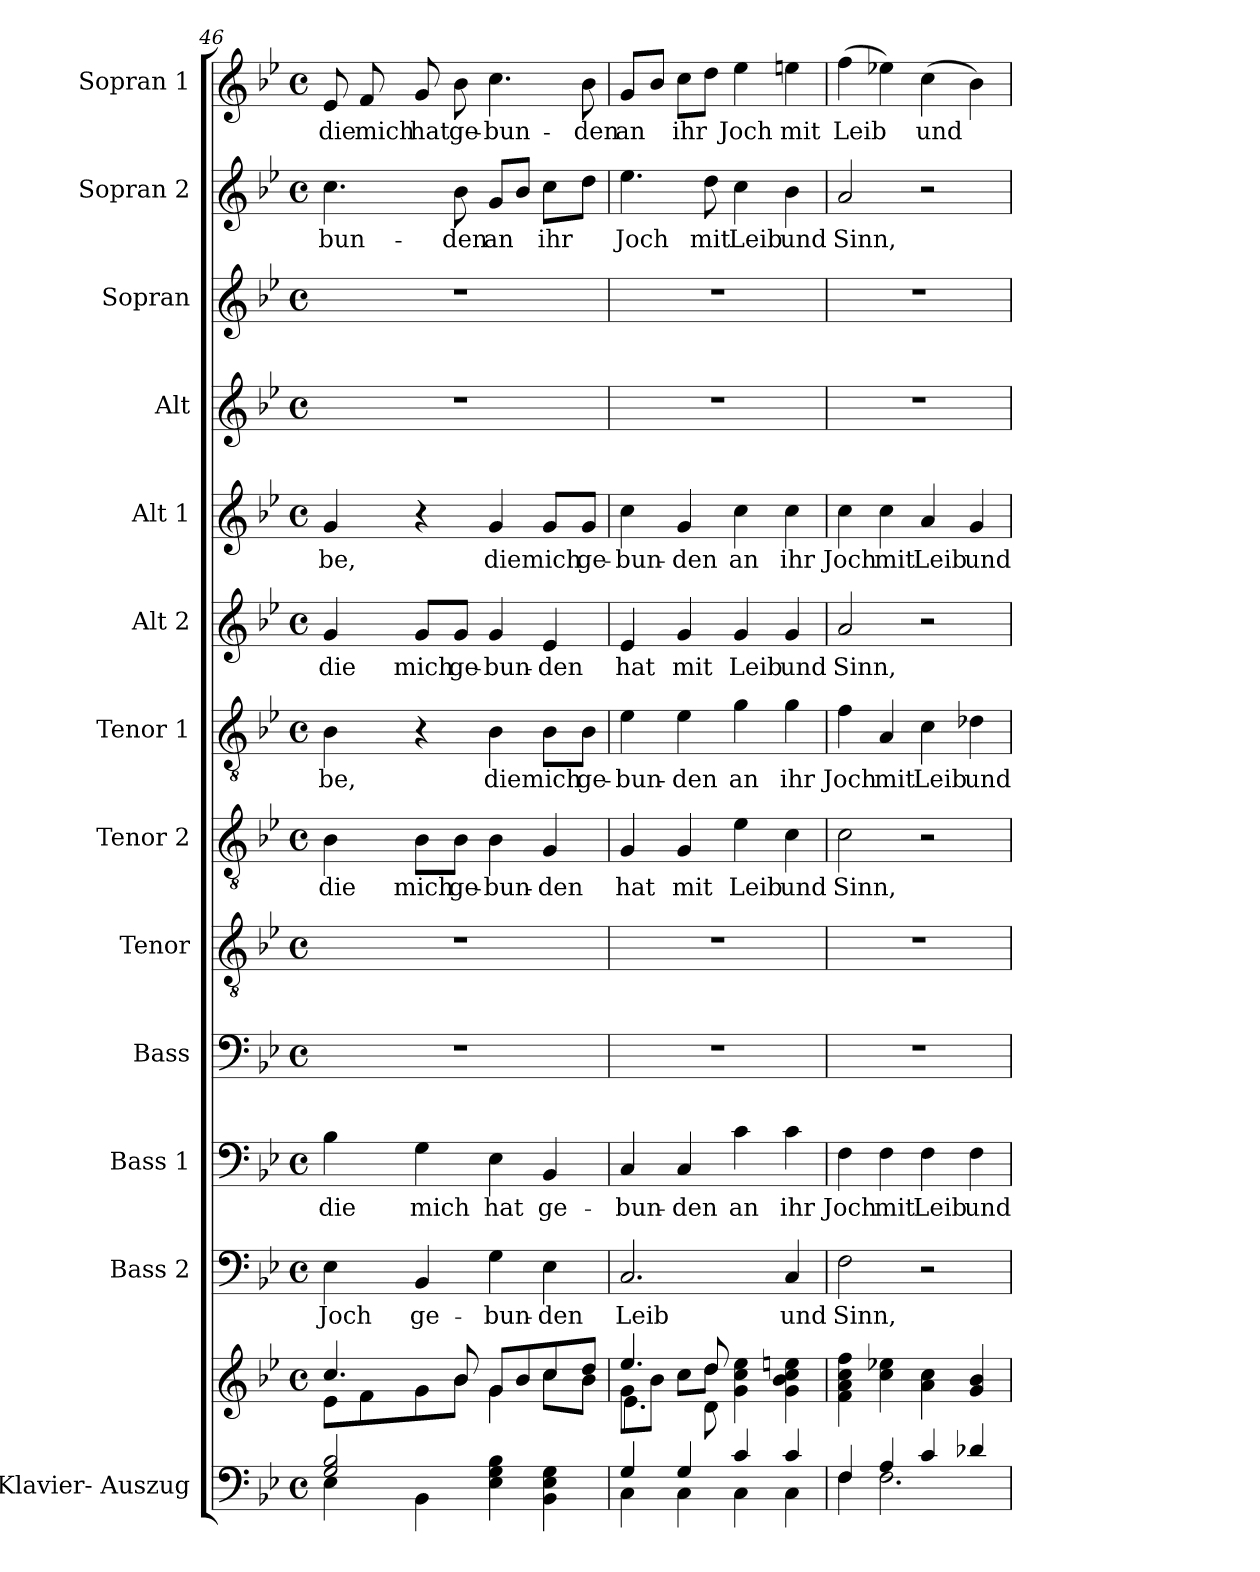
**kern	**kern	**kern	**text	**kern	**text	**kern	**kern	**kern	**text	**kern	**text	**kern	**text	**kern	**text	**kern	**kern	**kern	**text	**kern	**text
*part13	*part13	*part12	*part12	*part11	*part11	*part10	*part9	*part8	*part8	*part7	*part7	*part6	*part6	*part5	*part5	*part4	*part3	*part2	*part2	*part1	*part1
*staff14	*staff13	*staff12	*staff12	*staff11	*staff11	*staff10	*staff9	*staff8	*staff8	*staff7	*staff7	*staff6	*staff6	*staff5	*staff5	*staff4	*staff3	*staff2	*staff2	*staff1	*staff1
*I"Klavier- Auszug	*	*I"Bass 2	*	*I"Bass 1	*	*I"Bass	*I"Tenor	*I"Tenor 2	*	*I"Tenor 1	*	*I"Alt 2	*	*I"Alt 1	*	*I"Alt	*I"Sopran	*I"Sopran 2	*	*I"Sopran 1	*
*	*	*I'B2	*	*I'B1	*	*I'Bass	*I'Ten.	*I'T2	*	*I'T1	*	*I'A2	*	*I'A1	*	*I'Alt	*I'Sop.	*I'S2	*	*I'S1	*
*clefF4	*clefG2	*clefF4	*	*clefF4	*	*clefF4	*clefGv2	*clefGv2	*	*clefGv2	*	*clefG2	*	*clefG2	*	*clefG2	*clefG2	*clefG2	*	*clefG2	*
*k[b-e-]	*k[b-e-]	*k[b-e-]	*	*k[b-e-]	*	*k[b-e-]	*k[b-e-]	*k[b-e-]	*	*k[b-e-]	*	*k[b-e-]	*	*k[b-e-]	*	*k[b-e-]	*k[b-e-]	*k[b-e-]	*	*k[b-e-]	*
*M4/4	*M4/4	*M4/4	*	*M4/4	*	*M4/4	*M4/4	*M4/4	*	*M4/4	*	*M4/4	*	*M4/4	*	*M4/4	*M4/4	*M4/4	*	*M4/4	*
*met(c)	*met(c)	*met(c)	*	*met(c)	*	*met(c)	*met(c)	*met(c)	*	*met(c)	*	*met(c)	*	*met(c)	*	*met(c)	*met(c)	*met(c)	*	*met(c)	*
=46	=46	=46	=46	=46	=46	=46	=46	=46	=46	=46	=46	=46	=46	=46	=46	=46	=46	=46	=46	=46	=46
*^	*^	*	*	*	*	*	*	*	*	*	*	*	*	*	*	*	*	*	*	*	*
!	!	!	!	!	!LO:LY:b	!	!LO:LY:b	!	!	!	!LO:LY:b	!	!LO:LY:b	!	!LO:LY:b	!	!LO:LY:b	!	!	!	!LO:LY:b	!	!LO:LY:b
2G/ 2B-/	4E-\	4.cc/	8e-\L	4E-\	Joch	4B-\	die	1r	1r	4B-\	die	4B-\	-be,	4g/	die	4g/	-be,	1r	1r	4.cc\	-bun-	8e-/	die
!	!	!	!	!	!	!	!	!	!	!	!	!	!	!	!	!	!	!	!	!	!	!	!LO:LY:b
.	.	.	8f\	.	.	.	.	.	.	.	.	.	.	.	.	.	.	.	.	.	.	8f/	mich
!	!	!	!	!	!LO:LY:b	!	!LO:LY:b	!	!	!	!LO:LY:b	!	!	!	!LO:LY:b	!	!	!	!	!	!	!	!LO:LY:b
.	4BB-\	.	8g\	4BB-/	ge-	4G\	mich	.	.	8B-\L	mich	4r	.	8g/L	mich	4r	.	.	.	.	.	8g/	hat
!	!	!	!	!	!	!	!	!	!	!	!LO:LY:b	!	!	!	!LO:LY:b	!	!	!	!	!	!LO:LY:b	!	!LO:LY:b
.	.	8b-/	8b-\J	.	.	.	.	.	.	8B-\J	ge-	.	.	8g/J	ge-	.	.	.	.	8b-\	-den	8b-\	ge-
!	!	!	!	!	!LO:LY:b	!	!LO:LY:b	!	!	!	!LO:LY:b	!	!LO:LY:b	!	!LO:LY:b	!	!LO:LY:b	!	!	!	!LO:LY:b	!	!LO:LY:b
4E-\ 4G\ 4B-\	2ryy	8g/L	4g\	4G\	-bun-	4E-\	hat	.	.	4B-\	-bun-	4B-\	die	4g/	-bun-	4g/	die	.	.	8g/L	an	4.cc\	-bun-
.	.	8b-/	.	.	.	.	.	.	.	.	.	.	.	.	.	.	.	.	.	8b-/J	.	.	.
!	!	!	!	!	!LO:LY:b	!	!LO:LY:b	!	!	!	!LO:LY:b	!	!LO:LY:b	!	!LO:LY:b	!	!LO:LY:b	!	!	!	!LO:LY:b	!	!
4BB-\ 4E-\ 4G\	.	8cc/	8cc\L	4E-\	-den	4BB-/	ge-	.	.	4G/	-den	8B-\L	mich	4e-/	-den	8g/L	mich	.	.	8cc\L	ihr	.	.
!	!	!	!	!	!	!	!	!	!	!	!	!	!LO:LY:b	!	!	!	!LO:LY:b	!	!	!	!	!	!LO:LY:b
.	.	8dd/J	8b-\J	.	.	.	.	.	.	.	.	8B-\J	ge-	.	.	8g/J	ge-	.	.	8dd\J	.	8b-\	-den
=47	=47	=47	=47	=47	=47	=47	=47	=47	=47	=47	=47	=47	=47	=47	=47	=47	=47	=47	=47	=47	=47	=47	=47
*	*	*	*^	*	*	*	*	*	*	*	*	*	*	*	*	*	*	*	*	*	*	*	*
!	!	!	!	!	!	!LO:LY:b	!	!LO:LY:b	!	!	!	!LO:LY:b	!	!LO:LY:b	!	!LO:LY:b	!	!LO:LY:b	!	!	!	!LO:LY:b	!	!LO:LY:b
4G/	4C\	4.ee-/	8g\L	4.e-\	2.C/	Leib	4C/	-bun-	1r	1r	4G/	hat	4e-\	-bun-	4e-/	hat	4cc\	-bun-	1r	1r	4.ee-\	Joch	8g/L	an
.	.	.	8b-\J	.	.	.	.	.	.	.	.	.	.	.	.	.	.	.	.	.	.	.	8b-/J	.
!	!	!	!	!	!	!	!	!LO:LY:b	!	!	!	!LO:LY:b	!	!LO:LY:b	!	!LO:LY:b	!	!LO:LY:b	!	!	!	!	!	!LO:LY:b
4G/	4C\	.	8cc\L	.	.	.	4C/	-den	.	.	4G/	mit	4e-\	-den	4g/	mit	4g/	-den	.	.	.	.	8cc\L	ihr
!	!	!	!	!	!	!	!	!	!	!	!	!	!	!	!	!	!	!	!	!	!	!LO:LY:b	!	!
.	.	8dd/	8dd\J	8d\	.	.	.	.	.	.	.	.	.	.	.	.	.	.	.	.	8dd\	mit	8dd\J	.
!	!	!	!	!	!	!	!	!LO:LY:b	!	!	!	!LO:LY:b	!	!LO:LY:b	!	!LO:LY:b	!	!LO:LY:b	!	!	!	!LO:LY:b	!	!LO:LY:b
4c/	4C\	4g\ 4cc\ 4ee-\	2ryy	2ryy	.	.	4c\	an	.	.	4e-\	Leib	4g\	an	4g/	Leib	4cc\	an	.	.	4cc\	Leib	4ee-\	Joch
!	!	!	!	!	!	!LO:LY:b	!	!LO:LY:b	!	!	!	!LO:LY:b	!	!LO:LY:b	!	!LO:LY:b	!	!LO:LY:b	!	!	!	!LO:LY:b	!	!LO:LY:b
4c/	4C\	4g\ 4b-\ 4cc\ 4een\	.	.	4C/	und	4c\	ihr	.	.	4c\	und	4g\	ihr	4g/	und	4cc\	ihr	.	.	4b-\	und	4een\	mit
*	*	*v	*v	*v	*	*	*	*	*	*	*	*	*	*	*	*	*	*	*	*	*	*	*	*
!!LO:PB:g=z
=48	=48	=48	=48	=48	=48	=48	=48	=48	=48	=48	=48	=48	=48	=48	=48	=48	=48	=48	=48	=48	=48	=48
!	!	!	!	!LO:LY:b	!	!LO:LY:b	!	!	!	!LO:LY:b	!	!LO:LY:b	!	!LO:LY:b	!	!LO:LY:b	!	!	!	!LO:LY:b	!	!LO:LY:b
4F/	4F\	4f\ 4a\ 4cc\ 4ff\	2F\	Sinn,	4F\	Joch	1r	1r	2c\	Sinn,	4f\	Joch	2a/	Sinn,	4cc\	Joch	1r	1r	2a/	Sinn,	(4ff\	-Leib
!	!	!	!	!	!	!LO:LY:b	!	!	!	!	!	!LO:LY:b	!	!	!	!LO:LY:b	!	!	!	!	!	!
4A/	2.F\	4cc\ 4ee-X\	.	.	4F\	mit	.	.	.	.	4A/	mit	.	.	4cc\	mit	.	.	.	.	4ee-X\)	.
!	!	!	!	!	!	!LO:LY:b	!	!	!	!	!	!LO:LY:b	!	!	!	!LO:LY:b	!	!	!	!	!	!LO:LY:b
4c/	.	4a\ 4cc\	2r	.	4F\	Leib	.	.	2r	.	4c\	Leib	2r	.	4a/	Leib	.	.	2r	.	(4cc\	und
!	!	!	!	!	!	!LO:LY:b	!	!	!	!	!	!LO:LY:b	!	!	!	!LO:LY:b	!	!	!	!	!	!
4d-X/	.	4g/ 4b-/	.	.	4F\	und	.	.	.	.	4d-X\	und	.	.	4g/	und	.	.	.	.	4b-\)	.
*v	*v	*	*	*	*	*	*	*	*	*	*	*	*	*	*	*	*	*	*	*	*	*
=	=	=	=	=	=	=	=	=	=	=	=	=	=	=	=	=	=	=	=	=	=
*-	*-	*-	*-	*-	*-	*-	*-	*-	*-	*-	*-	*-	*-	*-	*-	*-	*-	*-	*-	*-	*-
